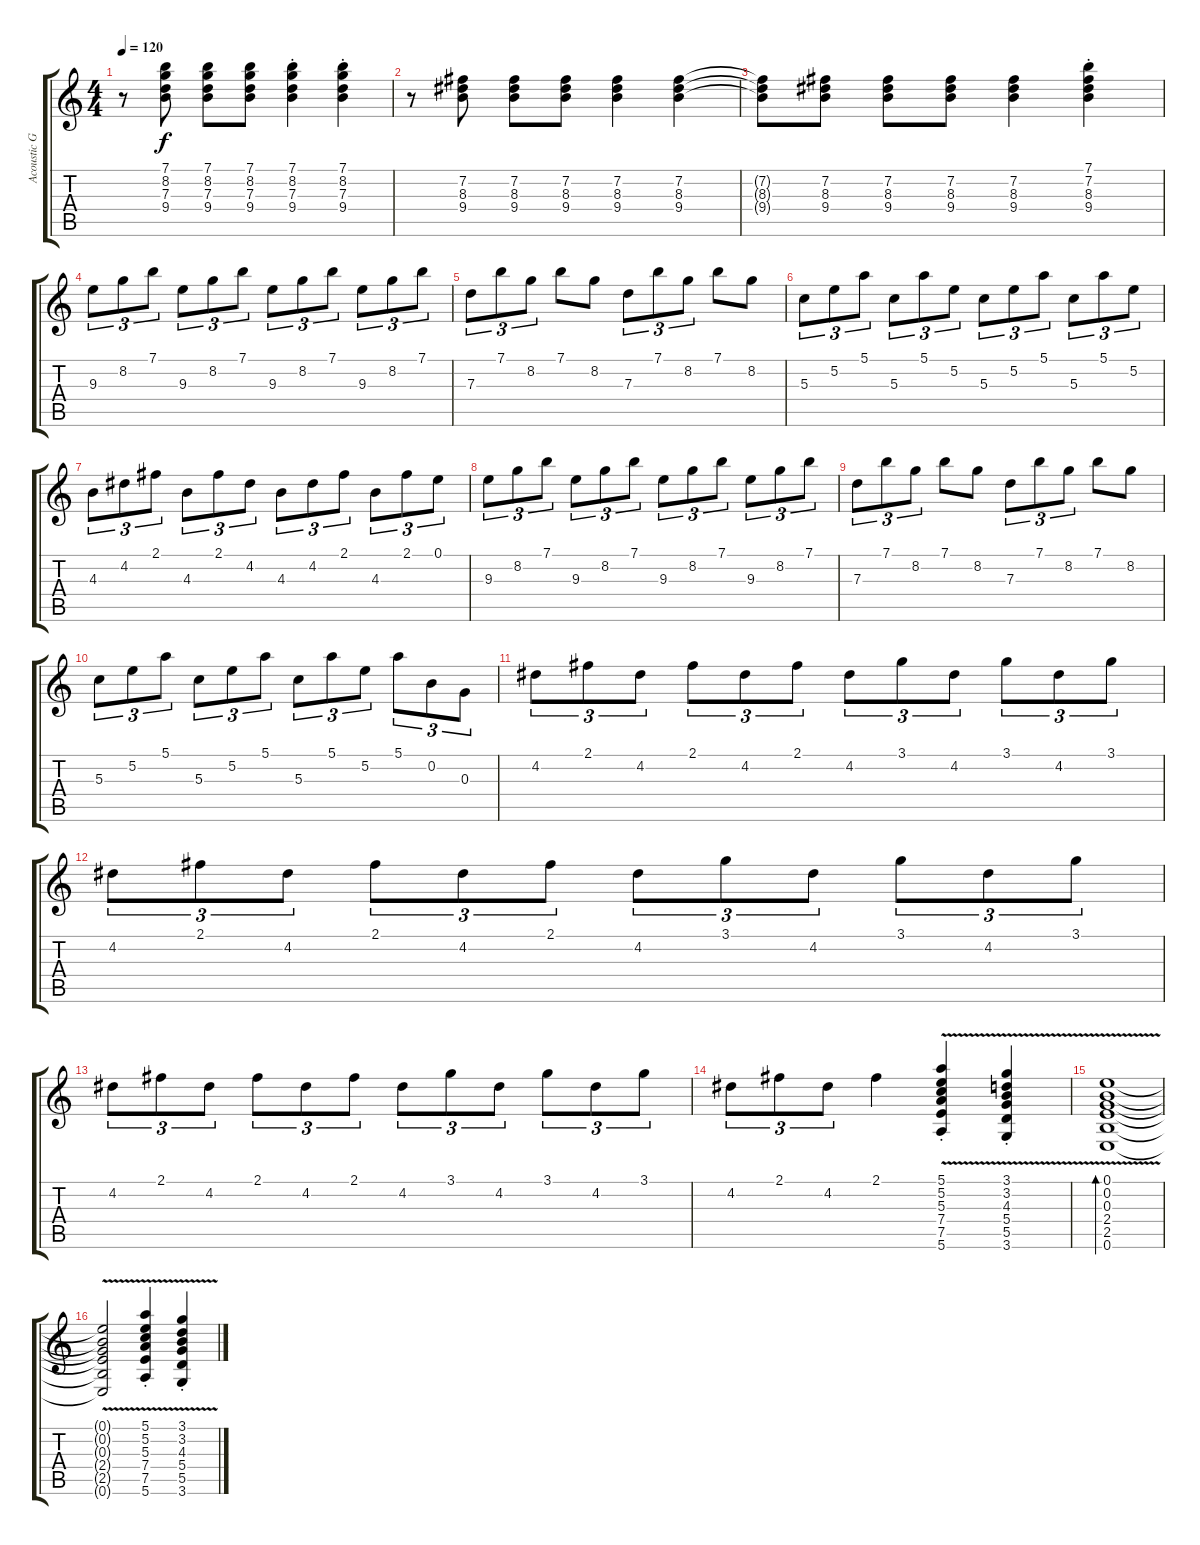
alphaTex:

\track ("Acoustic Guitar 2" "Acoustic G") {instrument acousticguitarsteel}
\staff {score tabs}
\tuning (E4 B3 G3 D3 A2 E2) {hide}
\ts (4 4)
\tempo 120
\clef g2
\ks c
r.8{dy f} (7.1 8.2 7.3 9.4).8 (7.1 8.2 7.3 9.4).8 (7.1 8.2 7.3 9.4).8 (7.1 8.2{st} 7.3 9.4).4 (7.1 8.2{st} 7.3 9.4).4 |
r.8 (7.2 8.3 9.4).8 (7.2 8.3 9.4).8 (7.2 8.3 9.4).8 (7.2 8.3 9.4).4 (7.2 8.3 9.4).4 |
(7.2{t} 8.3{t} 9.4{t}).8 (7.2 8.3 9.4).8 (7.2 8.3 9.4).8 (7.2 8.3 9.4).8 (7.2 8.3 9.4).4 (7.1 7.2 8.3 9.4{st}).4 |
9.3.8{tu (3 2)} 8.2.8{tu (3 2)} 7.1.8{tu (3 2)} 9.3.8{tu (3 2)} 8.2.8{tu (3 2)} 7.1.8{tu (3 2)} 9.3.8{tu (3 2)} 8.2.8{tu (3 2)} 7.1.8{tu (3 2)} 9.3.8{tu (3 2)} 8.2.8{tu (3 2)} 7.1.8{tu (3 2)} |
7.3.8{tu (3 2)} 7.1.8{tu (3 2)} 8.2.8{tu (3 2)} 7.1.8 8.2.8 7.3.8{tu (3 2)} 7.1.8{tu (3 2)} 8.2.8{tu (3 2)} 7.1.8 8.2.8 |
5.3.8{tu (3 2)} 5.2.8{tu (3 2)} 5.1.8{tu (3 2)} 5.3.8{tu (3 2)} 5.1.8{tu (3 2)} 5.2.8{tu (3 2)} 5.3.8{tu (3 2)} 5.2.8{tu (3 2)} 5.1.8{tu (3 2)} 5.3.8{tu (3 2)} 5.1.8{tu (3 2)} 5.2.8{tu (3 2)} |
4.3.8{tu (3 2)} 4.2.8{tu (3 2)} 2.1.8{tu (3 2)} 4.3.8{tu (3 2)} 2.1.8{tu (3 2)} 4.2.8{tu (3 2)} 4.3.8{tu (3 2)} 4.2.8{tu (3 2)} 2.1.8{tu (3 2)} 4.3.8{tu (3 2)} 2.1.8{tu (3 2)} 0.1.8{tu (3 2)} |
9.3.8{tu (3 2)} 8.2.8{tu (3 2)} 7.1.8{tu (3 2)} 9.3.8{tu (3 2)} 8.2.8{tu (3 2)} 7.1.8{tu (3 2)} 9.3.8{tu (3 2)} 8.2.8{tu (3 2)} 7.1.8{tu (3 2)} 9.3.8{tu (3 2)} 8.2.8{tu (3 2)} 7.1.8{tu (3 2)} |
7.3.8{tu (3 2)} 7.1.8{tu (3 2)} 8.2.8{tu (3 2)} 7.1.8 8.2.8 7.3.8{tu (3 2)} 7.1.8{tu (3 2)} 8.2.8{tu (3 2)} 7.1.8 8.2.8 |
5.3.8{tu (3 2)} 5.2.8{tu (3 2)} 5.1.8{tu (3 2)} 5.3.8{tu (3 2)} 5.2.8{tu (3 2)} 5.1.8{tu (3 2)} 5.3.8{tu (3 2)} 5.1.8{tu (3 2)} 5.2.8{tu (3 2)} 5.1.8{tu (3 2)} 0.2.8{tu (3 2)} 0.3.8{tu (3 2)} |
4.2.8{tu (3 2)} 2.1.8{tu (3 2)} 4.2.8{tu (3 2)} 2.1.8{tu (3 2)} 4.2.8{tu (3 2)} 2.1.8{tu (3 2)} 4.2.8{tu (3 2)} 3.1.8{tu (3 2)} 4.2.8{tu (3 2)} 3.1.8{tu (3 2)} 4.2.8{tu (3 2)} 3.1.8{tu (3 2)} |
4.2.8{tu (3 2)} 2.1.8{tu (3 2)} 4.2.8{tu (3 2)} 2.1.8{tu (3 2)} 4.2.8{tu (3 2)} 2.1.8{tu (3 2)} 4.2.8{tu (3 2)} 3.1.8{tu (3 2)} 4.2.8{tu (3 2)} 3.1.8{tu (3 2)} 4.2.8{tu (3 2)} 3.1.8{tu (3 2)} |
4.2.8{tu (3 2)} 2.1.8{tu (3 2)} 4.2.8{tu (3 2)} 2.1.8{tu (3 2)} 4.2.8{tu (3 2)} 2.1.8{tu (3 2)} 4.2.8{tu (3 2)} 3.1.8{tu (3 2)} 4.2.8{tu (3 2)} 3.1.8{tu (3 2)} 4.2.8{tu (3 2)} 3.1.8{tu (3 2)} |
4.2.8{tu (3 2)} 2.1.8{tu (3 2)} 4.2.8{tu (3 2)} 2.1.4 (5.1 5.2 5.3{v st} 7.4 7.5 5.6).4 (3.1 3.2 4.3{v st} 5.4 5.5 3.6).4 |
(0.1 0.2 0.3{v} 2.4 2.5 0.6).1{bd 120} |
(0.1{t} 0.2{t} 0.3{t} 2.4{t} 2.5{t} 0.6{t}).2 (5.1 5.2 5.3{v st} 7.4 7.5 5.6).4 (3.1 3.2 4.3{v st} 5.4 5.5 3.6).4
